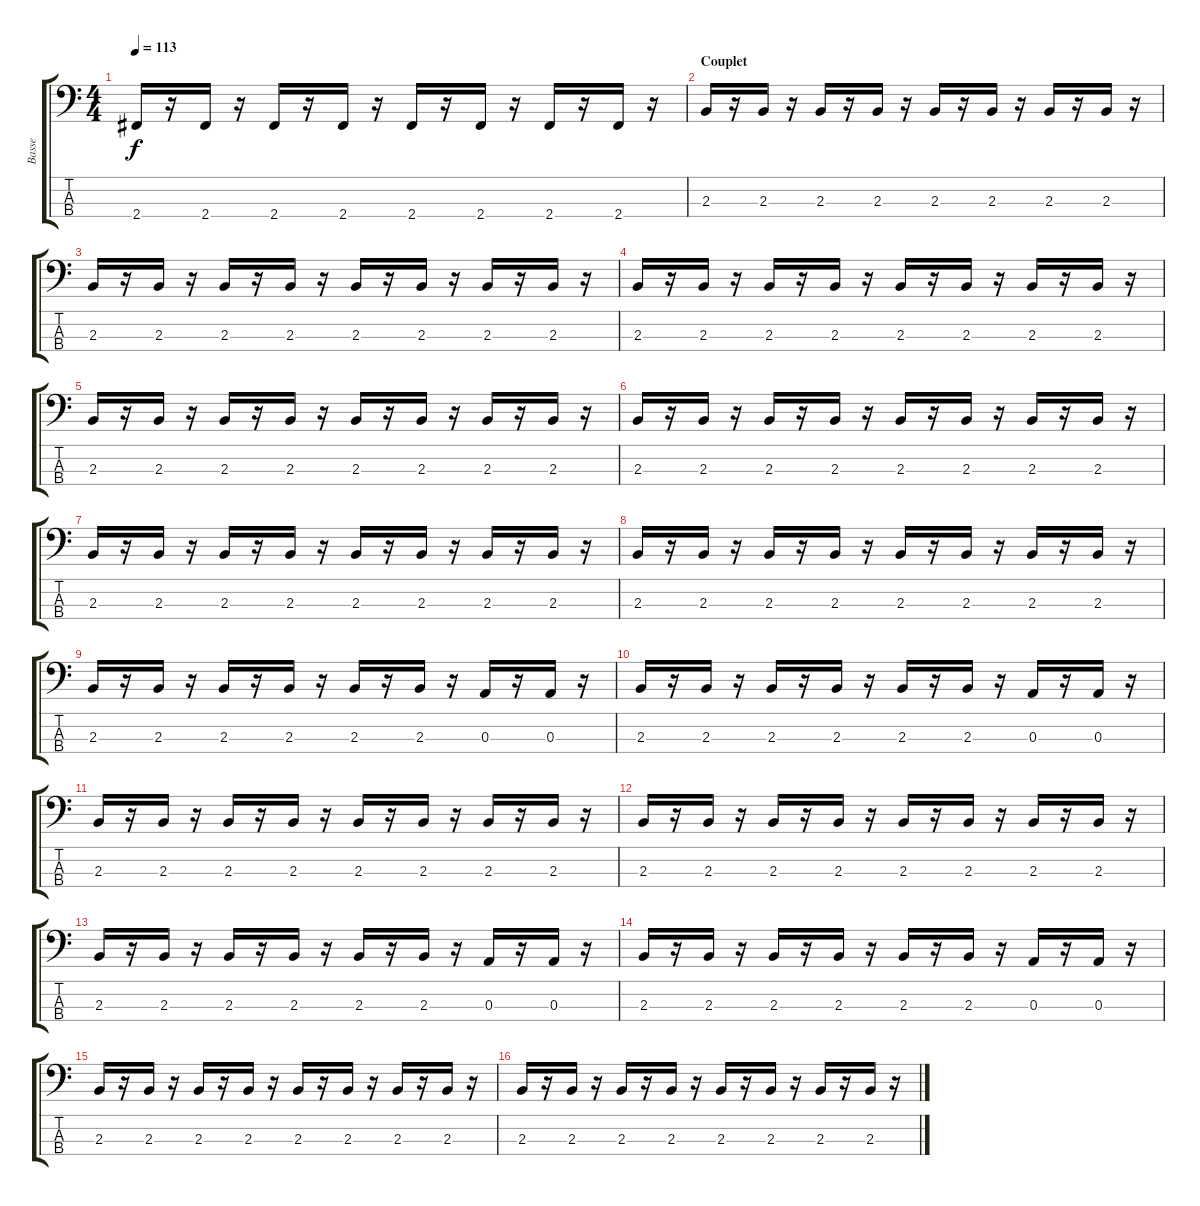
\track ("Basse" "Basse") {instrument electricbassfinger}
\staff {score tabs}
\tuning (G2 D2 A1 E1) {hide}
\ts (4 4)
\tempo 113
\clef f4
\ks c
2.4.16{dy f} r.16 2.4.16 r.16 2.4.16 r.16 2.4.16 r.16 2.4.16 r.16 2.4.16 r.16 2.4.16 r.16 2.4.16 r.16 |
\section ("" "Couplet")
2.3.16 r.16 2.3.16 r.16 2.3.16 r.16 2.3.16 r.16 2.3.16 r.16 2.3.16 r.16 2.3.16 r.16 2.3.16 r.16 |
2.3.16 r.16 2.3.16 r.16 2.3.16 r.16 2.3.16 r.16 2.3.16 r.16 2.3.16 r.16 2.3.16 r.16 2.3.16 r.16 |
2.3.16 r.16 2.3.16 r.16 2.3.16 r.16 2.3.16 r.16 2.3.16 r.16 2.3.16 r.16 2.3.16 r.16 2.3.16 r.16 |
2.3.16 r.16 2.3.16 r.16 2.3.16 r.16 2.3.16 r.16 2.3.16 r.16 2.3.16 r.16 2.3.16 r.16 2.3.16 r.16 |
2.3.16 r.16 2.3.16 r.16 2.3.16 r.16 2.3.16 r.16 2.3.16 r.16 2.3.16 r.16 2.3.16 r.16 2.3.16 r.16 |
2.3.16 r.16 2.3.16 r.16 2.3.16 r.16 2.3.16 r.16 2.3.16 r.16 2.3.16 r.16 2.3.16 r.16 2.3.16 r.16 |
2.3.16 r.16 2.3.16 r.16 2.3.16 r.16 2.3.16 r.16 2.3.16 r.16 2.3.16 r.16 2.3.16 r.16 2.3.16 r.16 |
2.3.16 r.16 2.3.16 r.16 2.3.16 r.16 2.3.16 r.16 2.3.16 r.16 2.3.16 r.16 0.3.16 r.16 0.3.16 r.16 |
2.3.16 r.16 2.3.16 r.16 2.3.16 r.16 2.3.16 r.16 2.3.16 r.16 2.3.16 r.16 0.3.16 r.16 0.3.16 r.16 |
2.3.16 r.16 2.3.16 r.16 2.3.16 r.16 2.3.16 r.16 2.3.16 r.16 2.3.16 r.16 2.3.16 r.16 2.3.16 r.16 |
2.3.16 r.16 2.3.16 r.16 2.3.16 r.16 2.3.16 r.16 2.3.16 r.16 2.3.16 r.16 2.3.16 r.16 2.3.16 r.16 |
2.3.16 r.16 2.3.16 r.16 2.3.16 r.16 2.3.16 r.16 2.3.16 r.16 2.3.16 r.16 0.3.16 r.16 0.3.16 r.16 |
2.3.16 r.16 2.3.16 r.16 2.3.16 r.16 2.3.16 r.16 2.3.16 r.16 2.3.16 r.16 0.3.16 r.16 0.3.16 r.16 |
2.3.16 r.16 2.3.16 r.16 2.3.16 r.16 2.3.16 r.16 2.3.16 r.16 2.3.16 r.16 2.3.16 r.16 2.3.16 r.16 |
2.3.16 r.16 2.3.16 r.16 2.3.16 r.16 2.3.16 r.16 2.3.16 r.16 2.3.16 r.16 2.3.16 r.16 2.3.16 r.16
